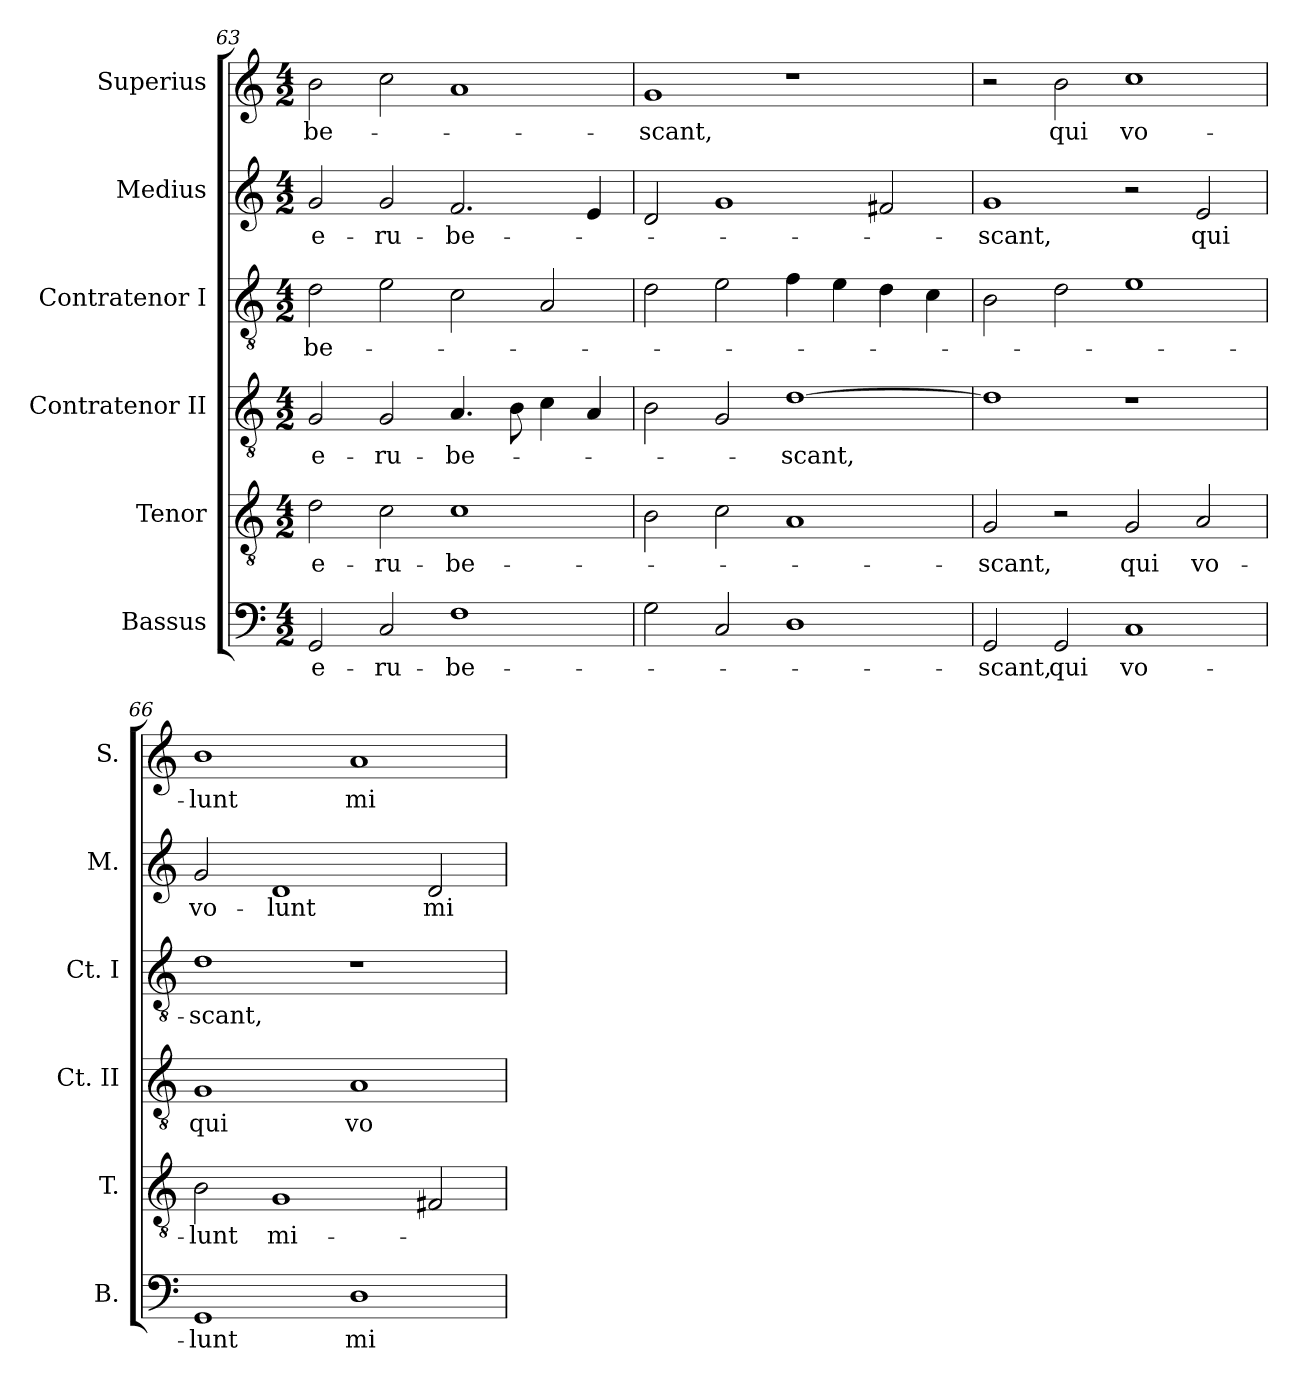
**kern	**text	**kern	**text	**kern	**text	**kern	**text	**kern	**text	**kern	**text
*part6	*part6	*part5	*part5	*part4	*part4	*part3	*part3	*part2	*part2	*part1	*part1
*staff6	*staff6	*staff5	*staff5	*staff4	*staff4	*staff3	*staff3	*staff2	*staff2	*staff1	*staff1
*I"Bassus	*	*I"Tenor	*	*I"Contratenor II	*	*I"Contratenor I	*	*I"Medius	*	*I"Superius	*
*I'B.	*	*I'T.	*	*I'Ct. II	*	*I'Ct. I	*	*I'M.	*	*I'S.	*
*clefF4	*	*clefGv2	*	*clefGv2	*	*clefGv2	*	*clefG2	*	*clefG2	*
*	*	*ITrd7c12	*	*ITrd7c12	*	*ITrd7c12	*	*	*	*	*
*k[]	*	*k[]	*	*k[]	*	*k[]	*	*k[]	*	*k[]	*
*C:	*	*C:	*	*C:	*	*C:	*	*C:	*	*C:	*
*M4/2	*	*M4/2	*	*M4/2	*	*M4/2	*	*M4/2	*	*M4/2	*
=63	=63	=63	=63	=63	=63	=63	=63	=63	=63	=63	=63
!	!LO:LY:b:color=#000000	!	!	!	!	!	!	!	!	!	!
!	!	!	!LO:LY:b:color=#000000	!	!	!	!	!	!	!	!
!	!	!	!	!	!LO:LY:b:color=#000000	!	!	!	!	!	!
!	!	!	!	!	!	!	!LO:LY:b:color=#000000	!	!	!	!
!	!	!	!	!	!	!	!	!	!LO:LY:b:color=#000000	!	!
!	!	!	!	!	!	!	!	!	!	!	!LO:LY:b:color=#000000
2GGi/	e-	2Di\	e-	2GGi/	e-	2Di\	-be-	2gi/	e-	2bi\	-be-
!	!LO:LY:b:color=#000000	!	!	!	!	!	!	!	!	!	!
!	!	!	!LO:LY:b:color=#000000	!	!	!	!	!	!	!	!
!	!	!	!	!	!LO:LY:b:color=#000000	!	!	!	!	!	!
!	!	!	!	!	!	!	!	!	!LO:LY:b:color=#000000	!	!
2Ci/	-ru-	2Ci\	-ru-	2GGi/	-ru-	2Ei\	.	2gi/	-ru-	2cci\	.
!	!LO:LY:b:color=#000000	!	!	!	!	!	!	!	!	!	!
!	!	!	!LO:LY:b:color=#000000	!	!	!	!	!	!	!	!
!	!	!	!	!	!LO:LY:b:color=#000000	!	!	!	!	!	!
!	!	!	!	!	!	!	!	!	!LO:LY:b:color=#000000	!	!
1Fi	-be-	1Ci	-be-	4.AAi/	-be-	2Ci\	.	2.fi/	-be-	1ai	.
.	.	.	.	8BBi\	.	.	.	.	.	.	.
.	.	.	.	4Ci\	.	2AAi/	.	.	.	.	.
.	.	.	.	4AAi/	.	.	.	4ei/	.	.	.
=64	=64	=64	=64	=64	=64	=64	=64	=64	=64	=64	=64
!	!	!	!	!	!	!	!	!	!	!	!LO:LY:b:color=#000000
2Gi\	.	2BBi\	.	2BBi\	.	2Di\	.	2di/	.	1gi	-scant,
2Ci/	.	2Ci\	.	2GGi/	.	2Ei\	.	1gi	.	.	.
!	!	!	!	!	!LO:LY:b:color=#000000	!	!	!	!	!	!
1Di	.	1AAi	.	[>1Di	-scant,	4Fi\	.	.	.	1r	.
.	.	.	.	.	.	4Ei\	.	.	.	.	.
.	.	.	.	.	.	4Di\	.	2f#Xi/	.	.	.
.	.	.	.	.	.	4Ci\	.	.	.	.	.
!!LO:LB:g=z
=65	=65	=65	=65	=65	=65	=65	=65	=65	=65	=65	=65
!	!LO:LY:b:color=#000000	!	!	!	!	!	!	!	!	!	!
!	!	!	!LO:LY:b:color=#000000	!	!	!	!	!	!	!	!
!	!	!	!	!	!	!	!	!	!LO:LY:b:color=#000000	!	!
2GGi/	-scant,	2GGi/	-scant,	1Di]	.	2BBi\	.	1gi	-scant,	2r	.
!	!LO:LY:b:color=#000000	!	!	!	!	!	!	!	!	!	!
!	!	!	!	!	!	!	!	!	!	!	!LO:LY:b:color=#000000
2GGi/	qui	2r	.	.	.	2Di\	.	.	.	2bi\	qui
!	!LO:LY:b:color=#000000	!	!	!	!	!	!	!	!	!	!
!	!	!	!LO:LY:b:color=#000000	!	!	!	!	!	!	!	!
!	!	!	!	!	!	!	!	!	!	!	!LO:LY:b:color=#000000
1Ci	vo-	2GGi/	qui	1r	.	1Ei	.	2r	.	1cci	vo-
!	!	!	!LO:LY:b:color=#000000	!	!	!	!	!	!	!	!
!	!	!	!	!	!	!	!	!	!LO:LY:b:color=#000000	!	!
.	.	2AAi/	vo-	.	.	.	.	2ei/	qui	.	.
=66	=66	=66	=66	=66	=66	=66	=66	=66	=66	=66	=66
!	!LO:LY:b:color=#000000	!	!	!	!	!	!	!	!	!	!
!	!	!	!LO:LY:b:color=#000000	!	!	!	!	!	!	!	!
!	!	!	!	!	!LO:LY:b:color=#000000	!	!	!	!	!	!
!	!	!	!	!	!	!	!LO:LY:b:color=#000000	!	!	!	!
!	!	!	!	!	!	!	!	!	!LO:LY:b:color=#000000	!	!
!	!	!	!	!	!	!	!	!	!	!	!LO:LY:b:color=#000000
1GGi	-lunt	2BBi\	-lunt	1GGi	qui	1Di	-scant,	2gi/	vo-	1bi	-lunt
!	!	!	!LO:LY:b:color=#000000	!	!	!	!	!	!	!	!
!	!	!	!	!	!	!	!	!	!LO:LY:b:color=#000000	!	!
.	.	1GGi	mi-	.	.	.	.	1di	-lunt	.	.
!	!LO:LY:b:color=#000000	!	!	!	!	!	!	!	!	!	!
!	!	!	!	!	!LO:LY:b:color=#000000	!	!	!	!	!	!
!	!	!	!	!	!	!	!	!	!	!	!LO:LY:b:color=#000000
1Di	mi-	.	.	1AAi	vo-	1r	.	.	.	1ai	mi-
!	!	!	!	!	!	!	!	!	!LO:LY:b:color=#000000	!	!
.	.	2FF#Xi/	.	.	.	.	.	2di/	mi-	.	.
=	=	=	=	=	=	=	=	=	=	=	=
*-	*-	*-	*-	*-	*-	*-	*-	*-	*-	*-	*-
